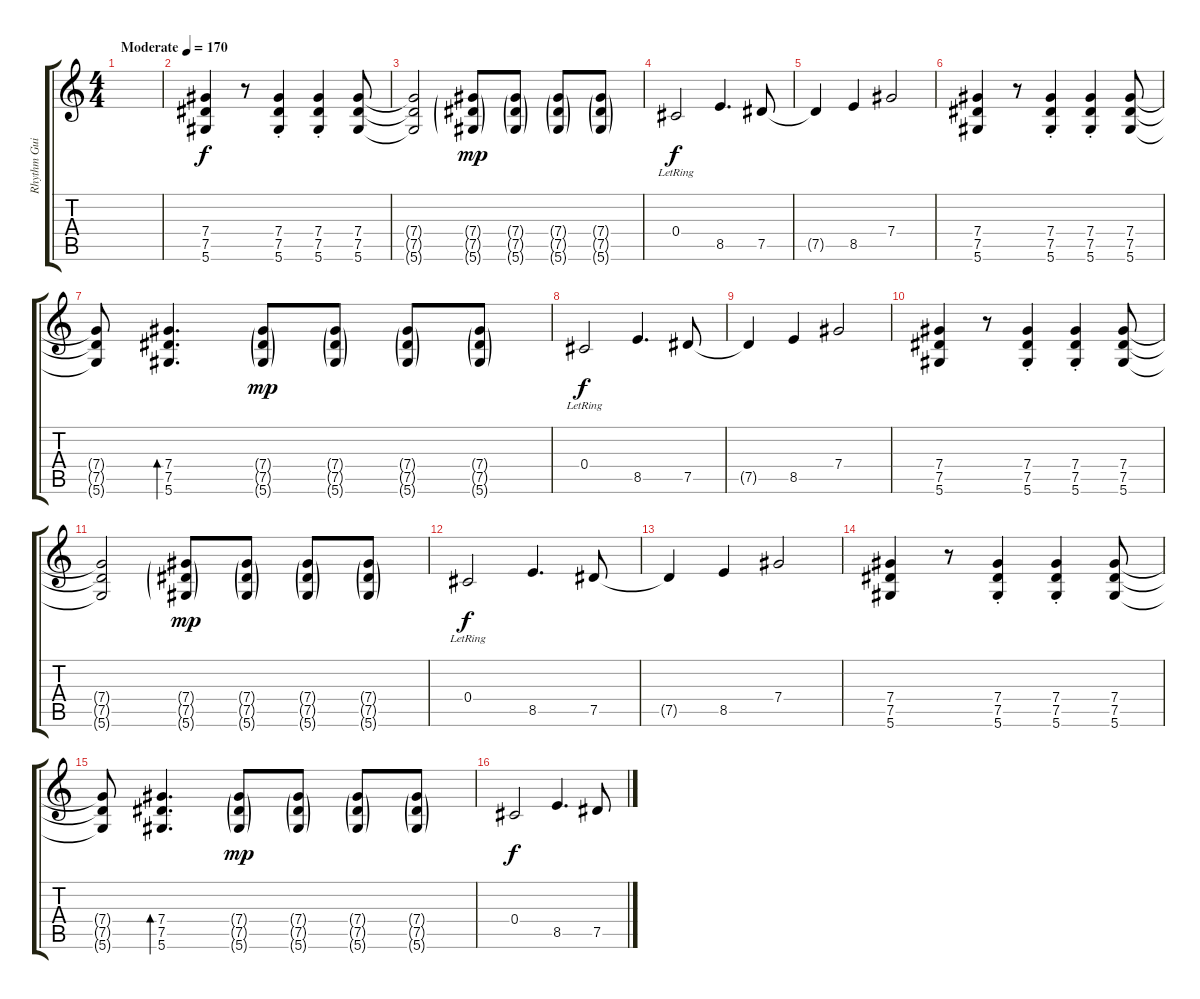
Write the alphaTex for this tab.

\track ("Rhythm Guitar" "Rhythm Gui") {instrument acousticguitarnylon}
\staff {score tabs}
\tuning (Eb4 Bb3 Gb3 Db3 Ab2 Eb2) {hide}
\ts (4 4)
\tempo (170 "Moderate")
\clef g2
\ks c
|
(7.4 7.5 5.6).4 r.8 (7.4{st} 7.5{st} 5.6{st}).4 (7.4{st} 7.5{st} 5.6{st}).4 (7.4 7.5 5.6).8 |
(7.4{t} 7.5{t} 5.6{t}).2 (7.4{g} 7.5{g} 5.6{g}).8{dy mp} (7.4{g} 7.5{g} 5.6{g}).8 (7.4{g} 7.5{g} 5.6{g}).8 (7.4{g} 7.5{g} 5.6{g}).8 |
0.4{lr}.2{dy f} 8.5.4{d} 7.5.8 |
7.5{t}.4 8.5.4 7.4.2 |
(7.4 7.5 5.6).4 r.8 (7.4{st} 7.5{st} 5.6{st}).4 (7.4{st} 7.5{st} 5.6{st}).4 (7.4 7.5 5.6).8 |
(7.4{t} 7.5{t} 5.6{t}).8 (7.4 7.5 5.6).4{d bd 480} (7.4{g} 7.5{g} 5.6{g}).8{dy mp} (7.4{g} 7.5{g} 5.6{g}).8 (7.4{g} 7.5{g} 5.6{g}).8 (7.4{g} 7.5{g} 5.6{g}).8 |
0.4{lr}.2{dy f} 8.5.4{d} 7.5.8 |
7.5{t}.4 8.5.4 7.4.2 |
(7.4 7.5 5.6).4 r.8 (7.4{st} 7.5{st} 5.6{st}).4 (7.4{st} 7.5{st} 5.6{st}).4 (7.4 7.5 5.6).8 |
(7.4{t} 7.5{t} 5.6{t}).2 (7.4{g} 7.5{g} 5.6{g}).8{dy mp} (7.4{g} 7.5{g} 5.6{g}).8 (7.4{g} 7.5{g} 5.6{g}).8 (7.4{g} 7.5{g} 5.6{g}).8 |
0.4{lr}.2{dy f} 8.5.4{d} 7.5.8 |
7.5{t}.4 8.5.4 7.4.2 |
(7.4 7.5 5.6).4 r.8 (7.4{st} 7.5{st} 5.6{st}).4 (7.4{st} 7.5{st} 5.6{st}).4 (7.4 7.5 5.6).8 |
(7.4{t} 7.5{t} 5.6{t}).8 (7.4 7.5 5.6).4{d bd 480} (7.4{g} 7.5{g} 5.6{g}).8{dy mp} (7.4{g} 7.5{g} 5.6{g}).8 (7.4{g} 7.5{g} 5.6{g}).8 (7.4{g} 7.5{g} 5.6{g}).8 |
0.4.2{dy f} 8.5.4{d} 7.5.8
